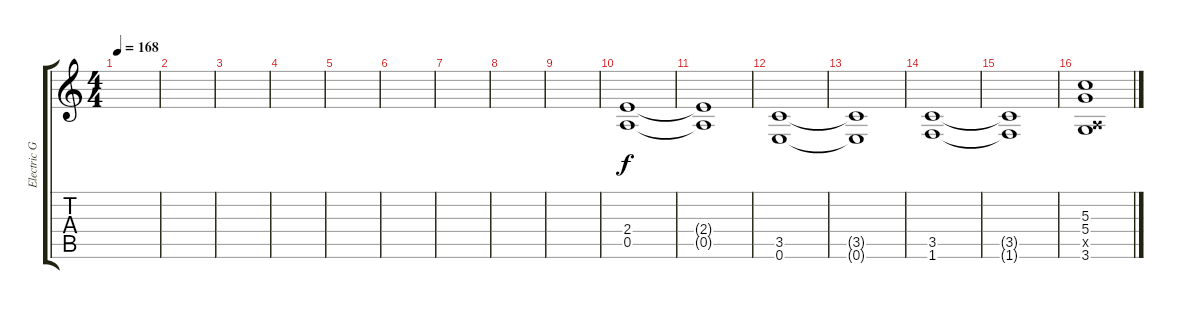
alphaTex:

\track ("Electric Guitar 2" "Electric G") {instrument overdrivenguitar}
\staff {score tabs}
\tuning (E4 B3 G3 D3 A2 E2) {hide}
\ts (4 4)
\tempo 168
\clef g2
\ks c
|
|
|
|
|
|
|
|
|
(2.4 0.5).1 |
(2.4{t} 0.5{t}).1 |
(3.5 0.6).1 |
(3.5{t} 0.6{t}).1 |
(3.5 1.6).1 |
(3.5{t} 1.6{t}).1 |
(5.3 5.4 0.5{x} 3.6).1
